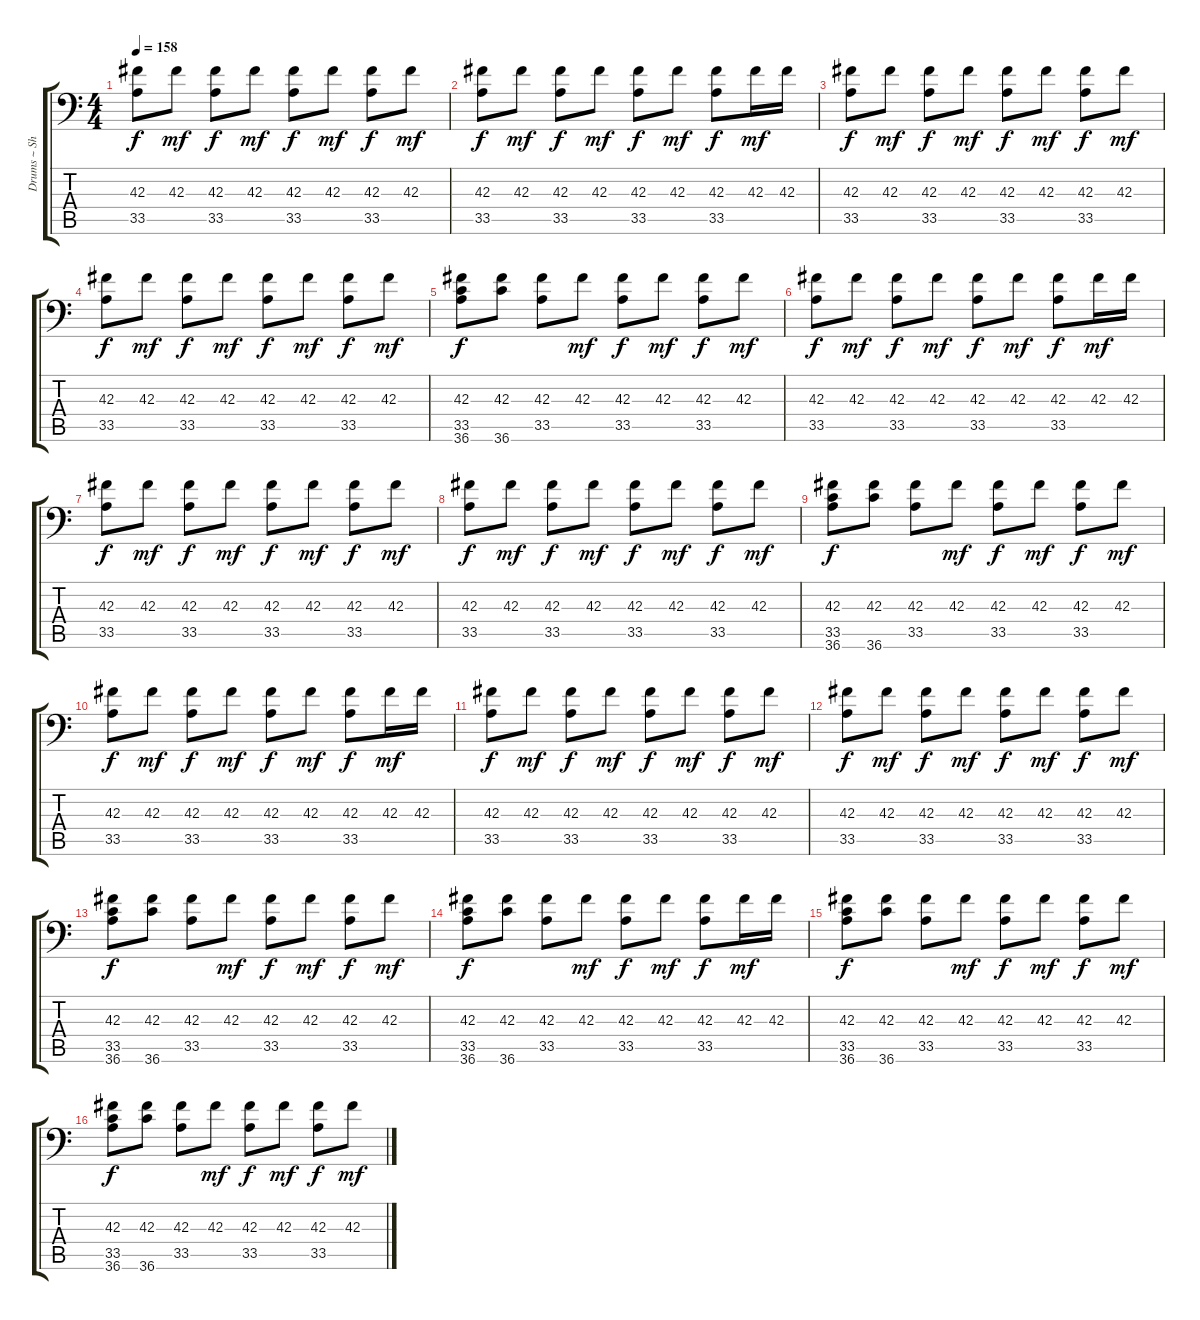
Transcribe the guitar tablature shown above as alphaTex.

\track ("Drums ~ Shannon" "Drums ~ Sh") {instrument acousticgrandpiano}
\staff {score tabs}
\tuning (C-1 C-1 C-1 C-1 C-1 C-1) {hide}
\ts (4 4)
\tempo 158
\clef f4
\ks c
(42.3 33.5).8{dy f} 42.3.8{dy mf} (42.3 33.5).8{dy f} 42.3.8{dy mf} (42.3 33.5).8{dy f} 42.3.8{dy mf} (42.3 33.5).8{dy f} 42.3.8{dy mf} |
(42.3 33.5).8{dy f} 42.3.8{dy mf} (42.3 33.5).8{dy f} 42.3.8{dy mf} (42.3 33.5).8{dy f} 42.3.8{dy mf} (42.3 33.5).8{dy f} 42.3.16{dy mf} 42.3.16 |
(42.3 33.5).8{dy f} 42.3.8{dy mf} (42.3 33.5).8{dy f} 42.3.8{dy mf} (42.3 33.5).8{dy f} 42.3.8{dy mf} (42.3 33.5).8{dy f} 42.3.8{dy mf} |
(42.3 33.5).8{dy f} 42.3.8{dy mf} (42.3 33.5).8{dy f} 42.3.8{dy mf} (42.3 33.5).8{dy f} 42.3.8{dy mf} (42.3 33.5).8{dy f} 42.3.8{dy mf} |
(42.3 33.5 36.6).8{dy f} (42.3 36.6).8 (42.3 33.5).8 42.3.8{dy mf} (42.3 33.5).8{dy f} 42.3.8{dy mf} (42.3 33.5).8{dy f} 42.3.8{dy mf} |
(42.3 33.5).8{dy f} 42.3.8{dy mf} (42.3 33.5).8{dy f} 42.3.8{dy mf} (42.3 33.5).8{dy f} 42.3.8{dy mf} (42.3 33.5).8{dy f} 42.3.16{dy mf} 42.3.16 |
(42.3 33.5).8{dy f} 42.3.8{dy mf} (42.3 33.5).8{dy f} 42.3.8{dy mf} (42.3 33.5).8{dy f} 42.3.8{dy mf} (42.3 33.5).8{dy f} 42.3.8{dy mf} |
(42.3 33.5).8{dy f} 42.3.8{dy mf} (42.3 33.5).8{dy f} 42.3.8{dy mf} (42.3 33.5).8{dy f} 42.3.8{dy mf} (42.3 33.5).8{dy f} 42.3.8{dy mf} |
(42.3 33.5 36.6).8{dy f} (42.3 36.6).8 (42.3 33.5).8 42.3.8{dy mf} (42.3 33.5).8{dy f} 42.3.8{dy mf} (42.3 33.5).8{dy f} 42.3.8{dy mf} |
(42.3 33.5).8{dy f} 42.3.8{dy mf} (42.3 33.5).8{dy f} 42.3.8{dy mf} (42.3 33.5).8{dy f} 42.3.8{dy mf} (42.3 33.5).8{dy f} 42.3.16{dy mf} 42.3.16 |
(42.3 33.5).8{dy f} 42.3.8{dy mf} (42.3 33.5).8{dy f} 42.3.8{dy mf} (42.3 33.5).8{dy f} 42.3.8{dy mf} (42.3 33.5).8{dy f} 42.3.8{dy mf} |
(42.3 33.5).8{dy f} 42.3.8{dy mf} (42.3 33.5).8{dy f} 42.3.8{dy mf} (42.3 33.5).8{dy f} 42.3.8{dy mf} (42.3 33.5).8{dy f} 42.3.8{dy mf} |
(42.3 33.5 36.6).8{dy f} (42.3 36.6).8 (42.3 33.5).8 42.3.8{dy mf} (42.3 33.5).8{dy f} 42.3.8{dy mf} (42.3 33.5).8{dy f} 42.3.8{dy mf} |
(42.3 33.5 36.6).8{dy f} (42.3 36.6).8 (42.3 33.5).8 42.3.8{dy mf} (42.3 33.5).8{dy f} 42.3.8{dy mf} (42.3 33.5).8{dy f} 42.3.16{dy mf} 42.3.16 |
(42.3 33.5 36.6).8{dy f} (42.3 36.6).8 (42.3 33.5).8 42.3.8{dy mf} (42.3 33.5).8{dy f} 42.3.8{dy mf} (42.3 33.5).8{dy f} 42.3.8{dy mf} |
(42.3 33.5 36.6).8{dy f} (42.3 36.6).8 (42.3 33.5).8 42.3.8{dy mf} (42.3 33.5).8{dy f} 42.3.8{dy mf} (42.3 33.5).8{dy f} 42.3.8{dy mf}
